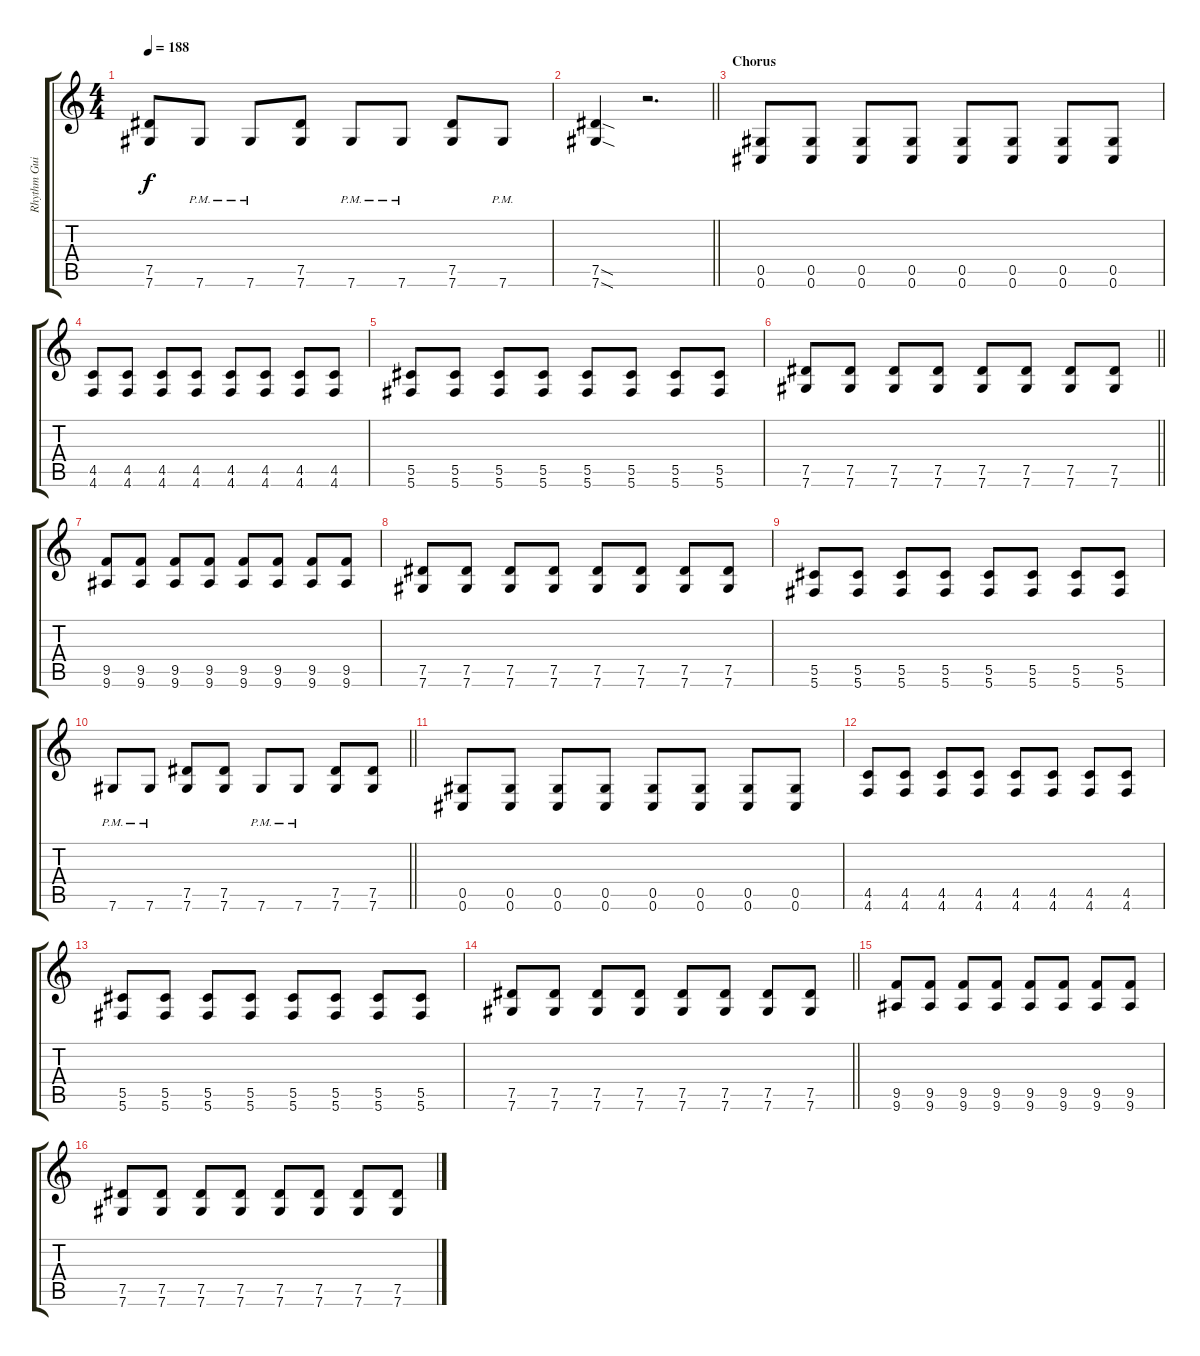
\track ("Rhythm Guitar" "Rhythm Gui") {instrument overdrivenguitar}
\staff {score tabs}
\tuning (Eb4 Bb3 Gb3 Db3 Ab2 Db2) {hide}
\ts (4 4)
\tempo 188
\clef g2
\ks c
(7.5 7.6).8{dy f} 7.6{pm}.8 7.6{pm}.8 (7.5 7.6).8 7.6{pm}.8 7.6{pm}.8 (7.5 7.6).8 7.6{pm}.8 |
\barLineRight lightlight
(7.5{sod} 7.6{sod}).4 r.2{d} |
\section ("" "Chorus")
(0.5 0.6).8 (0.5 0.6).8 (0.5 0.6).8 (0.5 0.6).8 (0.5 0.6).8 (0.5 0.6).8 (0.5 0.6).8 (0.5 0.6).8 |
(4.5 4.6).8 (4.5 4.6).8 (4.5 4.6).8 (4.5 4.6).8 (4.5 4.6).8 (4.5 4.6).8 (4.5 4.6).8 (4.5 4.6).8 |
(5.5 5.6).8 (5.5 5.6).8 (5.5 5.6).8 (5.5 5.6).8 (5.5 5.6).8 (5.5 5.6).8 (5.5 5.6).8 (5.5 5.6).8 |
\barLineRight lightlight
(7.5 7.6).8 (7.5 7.6).8 (7.5 7.6).8 (7.5 7.6).8 (7.5 7.6).8 (7.5 7.6).8 (7.5 7.6).8 (7.5 7.6).8 |
(9.5 9.6).8 (9.5 9.6).8 (9.5 9.6).8 (9.5 9.6).8 (9.5 9.6).8 (9.5 9.6).8 (9.5 9.6).8 (9.5 9.6).8 |
(7.5 7.6).8 (7.5 7.6).8 (7.5 7.6).8 (7.5 7.6).8 (7.5 7.6).8 (7.5 7.6).8 (7.5 7.6).8 (7.5 7.6).8 |
(5.5 5.6).8 (5.5 5.6).8 (5.5 5.6).8 (5.5 5.6).8 (5.5 5.6).8 (5.5 5.6).8 (5.5 5.6).8 (5.5 5.6).8 |
\barLineRight lightlight
7.6{pm}.8 7.6{pm}.8 (7.5 7.6).8 (7.5 7.6).8 7.6{pm}.8 7.6{pm}.8 (7.5 7.6).8 (7.5 7.6).8 |
(0.5 0.6).8 (0.5 0.6).8 (0.5 0.6).8 (0.5 0.6).8 (0.5 0.6).8 (0.5 0.6).8 (0.5 0.6).8 (0.5 0.6).8 |
(4.5 4.6).8 (4.5 4.6).8 (4.5 4.6).8 (4.5 4.6).8 (4.5 4.6).8 (4.5 4.6).8 (4.5 4.6).8 (4.5 4.6).8 |
(5.5 5.6).8 (5.5 5.6).8 (5.5 5.6).8 (5.5 5.6).8 (5.5 5.6).8 (5.5 5.6).8 (5.5 5.6).8 (5.5 5.6).8 |
\barLineRight lightlight
(7.5 7.6).8 (7.5 7.6).8 (7.5 7.6).8 (7.5 7.6).8 (7.5 7.6).8 (7.5 7.6).8 (7.5 7.6).8 (7.5 7.6).8 |
(9.5 9.6).8 (9.5 9.6).8 (9.5 9.6).8 (9.5 9.6).8 (9.5 9.6).8 (9.5 9.6).8 (9.5 9.6).8 (9.5 9.6).8 |
(7.5 7.6).8 (7.5 7.6).8 (7.5 7.6).8 (7.5 7.6).8 (7.5 7.6).8 (7.5 7.6).8 (7.5 7.6).8 (7.5 7.6).8
